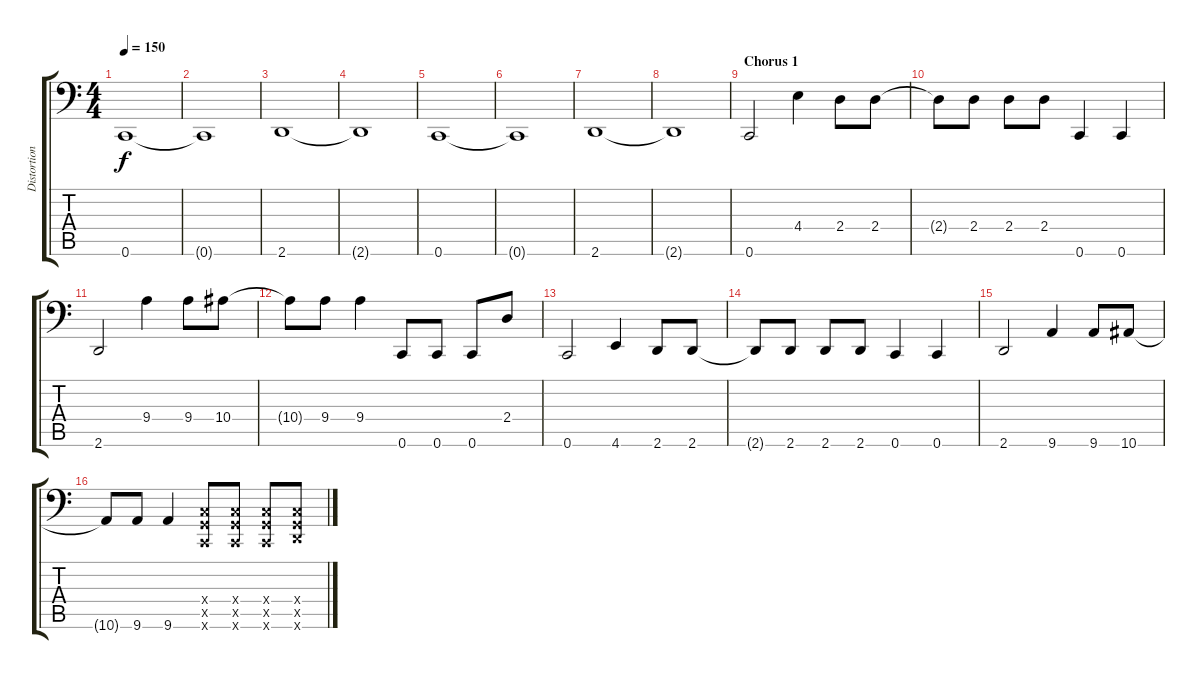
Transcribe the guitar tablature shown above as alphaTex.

\track ("Distortion Bass 2" "Distortion") {instrument synthbass1}
\staff {score tabs}
\tuning (D3 A2 F2 C2 G1 C1) {hide}
\ts (4 4)
\tempo 150
\clef f4
\ks c
0.6.1{dy f} |
0.6{t}.1 |
2.6.1 |
2.6{t}.1 |
0.6.1 |
0.6{t}.1 |
2.6.1 |
2.6{t}.1 |
\section ("" "Chorus 1")
0.6.2 4.4.4 2.4.8 2.4.8 |
2.4{t}.8 2.4.8 2.4.8 2.4.8 0.6.4 0.6.4 |
2.6.2 9.4.4 9.4.8 10.4.8 |
10.4{t}.8 9.4.8 9.4.4 0.6.8 0.6.8 0.6.8 2.4.8 |
0.6.2 4.6.4 2.6.8 2.6.8 |
2.6{t}.8 2.6.8 2.6.8 2.6.8 0.6.4 0.6.4 |
2.6.2 9.6.4 9.6.8 10.6.8 |
10.6{t}.8 9.6.8 9.6.4 (0.4{x} 0.5{x} 0.6{x}).8 (0.4{x} 0.5{x} 0.6{x}).8 (0.4{x} 0.5{x} 0.6{x}).8 (0.4{x} 0.5{x} 2.6{x}).8
